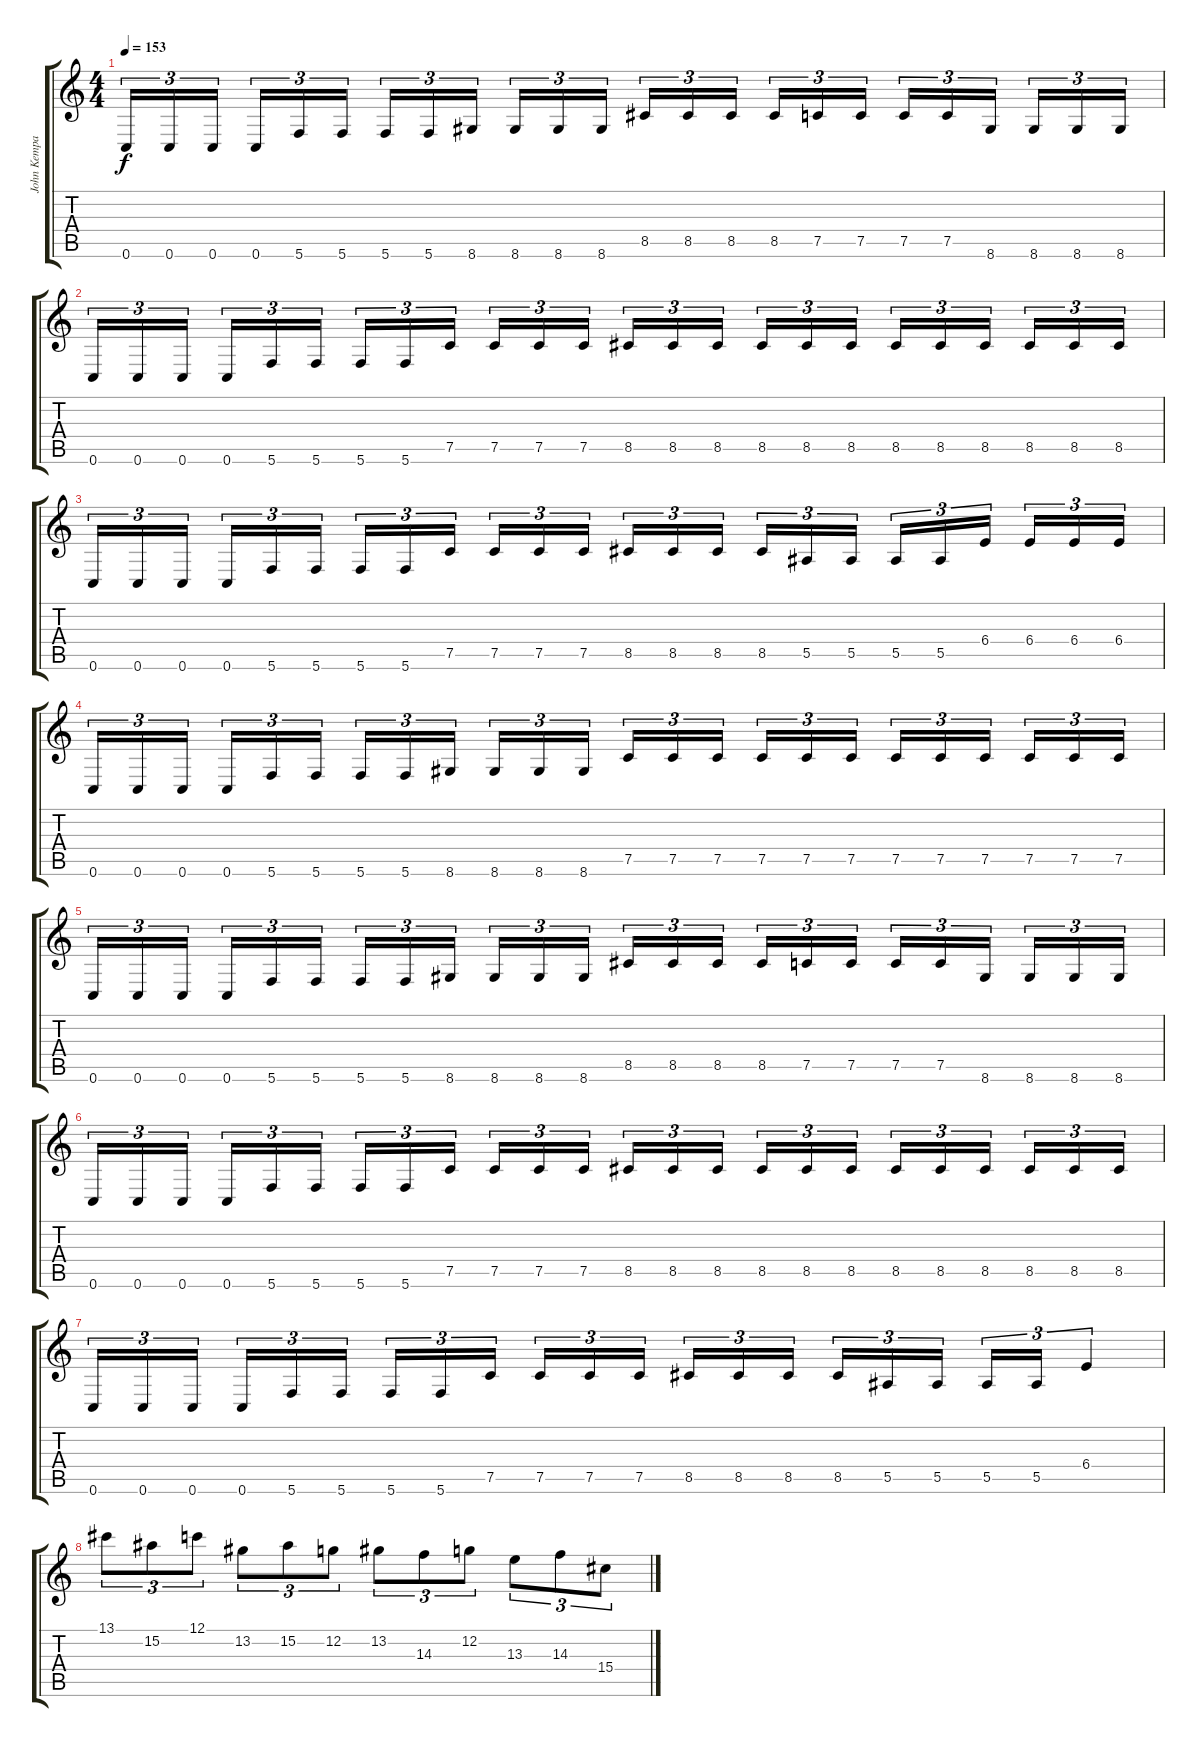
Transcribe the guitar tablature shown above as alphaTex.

\track ("John Kempainen (Guitar)" "John Kempa") {instrument distortionguitar}
\staff {score tabs}
\tuning (C4 G3 Eb3 Bb2 F2 C2) {hide}
\ts (4 4)
\tempo 153
\clef g2
\ks c
0.6.16{tu (3 2) dy f} 0.6.16{tu (3 2)} 0.6.16{tu (3 2)} 0.6.16{tu (3 2)} 5.6.16{tu (3 2)} 5.6.16{tu (3 2)} 5.6.16{tu (3 2)} 5.6.16{tu (3 2)} 8.6.16{tu (3 2)} 8.6.16{tu (3 2)} 8.6.16{tu (3 2)} 8.6.16{tu (3 2)} 8.5.16{tu (3 2)} 8.5.16{tu (3 2)} 8.5.16{tu (3 2)} 8.5.16{tu (3 2)} 7.5.16{tu (3 2)} 7.5.16{tu (3 2)} 7.5.16{tu (3 2)} 7.5.16{tu (3 2)} 8.6.16{tu (3 2)} 8.6.16{tu (3 2)} 8.6.16{tu (3 2)} 8.6.16{tu (3 2)} |
0.6.16{tu (3 2)} 0.6.16{tu (3 2)} 0.6.16{tu (3 2)} 0.6.16{tu (3 2)} 5.6.16{tu (3 2)} 5.6.16{tu (3 2)} 5.6.16{tu (3 2)} 5.6.16{tu (3 2)} 7.5.16{tu (3 2)} 7.5.16{tu (3 2)} 7.5.16{tu (3 2)} 7.5.16{tu (3 2)} 8.5.16{tu (3 2)} 8.5.16{tu (3 2)} 8.5.16{tu (3 2)} 8.5.16{tu (3 2)} 8.5.16{tu (3 2)} 8.5.16{tu (3 2)} 8.5.16{tu (3 2)} 8.5.16{tu (3 2)} 8.5.16{tu (3 2)} 8.5.16{tu (3 2)} 8.5.16{tu (3 2)} 8.5.16{tu (3 2)} |
0.6.16{tu (3 2)} 0.6.16{tu (3 2)} 0.6.16{tu (3 2)} 0.6.16{tu (3 2)} 5.6.16{tu (3 2)} 5.6.16{tu (3 2)} 5.6.16{tu (3 2)} 5.6.16{tu (3 2)} 7.5.16{tu (3 2)} 7.5.16{tu (3 2)} 7.5.16{tu (3 2)} 7.5.16{tu (3 2)} 8.5.16{tu (3 2)} 8.5.16{tu (3 2)} 8.5.16{tu (3 2)} 8.5.16{tu (3 2)} 5.5.16{tu (3 2)} 5.5.16{tu (3 2)} 5.5.16{tu (3 2)} 5.5.16{tu (3 2)} 6.4.16{tu (3 2)} 6.4.16{tu (3 2)} 6.4.16{tu (3 2)} 6.4.16{tu (3 2)} |
0.6.16{tu (3 2)} 0.6.16{tu (3 2)} 0.6.16{tu (3 2)} 0.6.16{tu (3 2)} 5.6.16{tu (3 2)} 5.6.16{tu (3 2)} 5.6.16{tu (3 2)} 5.6.16{tu (3 2)} 8.6.16{tu (3 2)} 8.6.16{tu (3 2)} 8.6.16{tu (3 2)} 8.6.16{tu (3 2)} 7.5.16{tu (3 2)} 7.5.16{tu (3 2)} 7.5.16{tu (3 2)} 7.5.16{tu (3 2)} 7.5.16{tu (3 2)} 7.5.16{tu (3 2)} 7.5.16{tu (3 2)} 7.5.16{tu (3 2)} 7.5.16{tu (3 2)} 7.5.16{tu (3 2)} 7.5.16{tu (3 2)} 7.5.16{tu (3 2)} |
0.6.16{tu (3 2)} 0.6.16{tu (3 2)} 0.6.16{tu (3 2)} 0.6.16{tu (3 2)} 5.6.16{tu (3 2)} 5.6.16{tu (3 2)} 5.6.16{tu (3 2)} 5.6.16{tu (3 2)} 8.6.16{tu (3 2)} 8.6.16{tu (3 2)} 8.6.16{tu (3 2)} 8.6.16{tu (3 2)} 8.5.16{tu (3 2)} 8.5.16{tu (3 2)} 8.5.16{tu (3 2)} 8.5.16{tu (3 2)} 7.5.16{tu (3 2)} 7.5.16{tu (3 2)} 7.5.16{tu (3 2)} 7.5.16{tu (3 2)} 8.6.16{tu (3 2)} 8.6.16{tu (3 2)} 8.6.16{tu (3 2)} 8.6.16{tu (3 2)} |
0.6.16{tu (3 2)} 0.6.16{tu (3 2)} 0.6.16{tu (3 2)} 0.6.16{tu (3 2)} 5.6.16{tu (3 2)} 5.6.16{tu (3 2)} 5.6.16{tu (3 2)} 5.6.16{tu (3 2)} 7.5.16{tu (3 2)} 7.5.16{tu (3 2)} 7.5.16{tu (3 2)} 7.5.16{tu (3 2)} 8.5.16{tu (3 2)} 8.5.16{tu (3 2)} 8.5.16{tu (3 2)} 8.5.16{tu (3 2)} 8.5.16{tu (3 2)} 8.5.16{tu (3 2)} 8.5.16{tu (3 2)} 8.5.16{tu (3 2)} 8.5.16{tu (3 2)} 8.5.16{tu (3 2)} 8.5.16{tu (3 2)} 8.5.16{tu (3 2)} |
0.6.16{tu (3 2)} 0.6.16{tu (3 2)} 0.6.16{tu (3 2)} 0.6.16{tu (3 2)} 5.6.16{tu (3 2)} 5.6.16{tu (3 2)} 5.6.16{tu (3 2)} 5.6.16{tu (3 2)} 7.5.16{tu (3 2)} 7.5.16{tu (3 2)} 7.5.16{tu (3 2)} 7.5.16{tu (3 2)} 8.5.16{tu (3 2)} 8.5.16{tu (3 2)} 8.5.16{tu (3 2)} 8.5.16{tu (3 2)} 5.5.16{tu (3 2)} 5.5.16{tu (3 2)} 5.5.16{tu (3 2)} 5.5.16{tu (3 2)} 6.4.4{tu (3 2)} |
13.1.8{tu (3 2) balance 8} 15.2.8{tu (3 2)} 12.1.8{tu (3 2)} 13.2.8{tu (3 2)} 15.2.8{tu (3 2)} 12.2.8{tu (3 2)} 13.2.8{tu (3 2)} 14.3.8{tu (3 2)} 12.2.8{tu (3 2)} 13.3.8{tu (3 2)} 14.3.8{tu (3 2)} 15.4.8{tu (3 2)}
